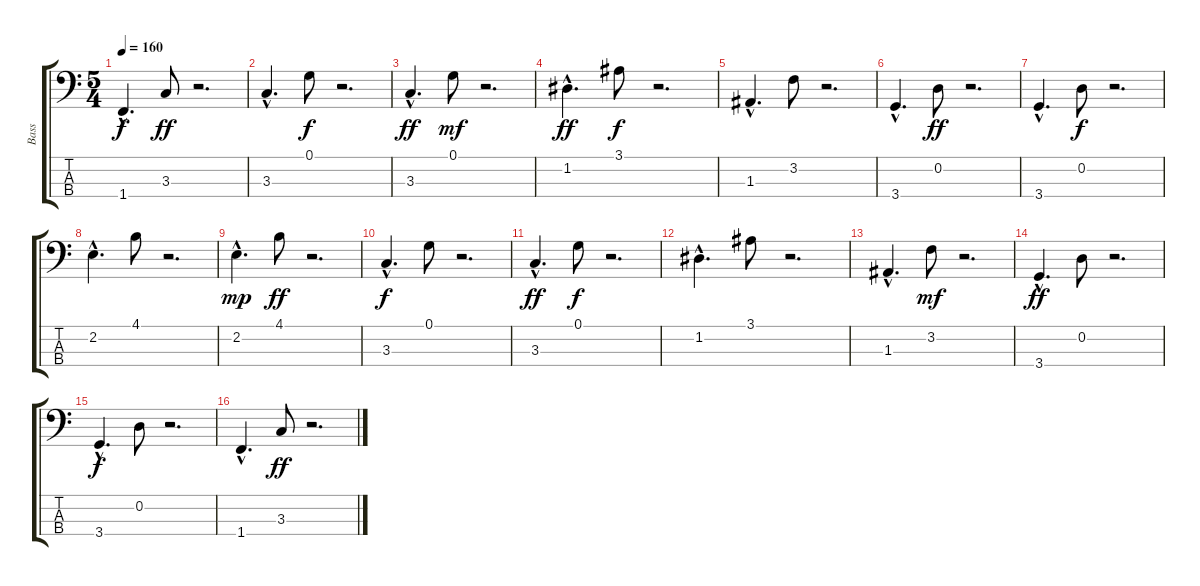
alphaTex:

\track ("Bass" "Bass") {instrument acousticbass}
\staff {score tabs}
\tuning (G2 D2 A1 E1) {hide}
\ts (5 4)
\tempo 160
\clef f4
\ks c
1.4{hac}.4{d dy f} 3.3.8{dy ff} r.2{d} |
3.3{hac}.4{d} 0.1.8{dy f} r.2{d} |
3.3{hac}.4{d dy ff} 0.1.8{dy mf} r.2{d} |
1.2{hac}.4{d dy ff} 3.1.8{dy f} r.2{d} |
1.3{hac}.4{d} 3.2.8 r.2{d} |
3.4{hac}.4{d} 0.2.8{dy ff} r.2{d} |
3.4{hac}.4{d} 0.2.8{dy f} r.2{d} |
2.2{hac}.4{d} 4.1.8 r.2{d} |
2.2{hac}.4{d dy mp} 4.1.8{dy ff} r.2{d} |
3.3{hac}.4{d dy f} 0.1.8 r.2{d} |
3.3{hac}.4{d dy ff} 0.1.8{dy f} r.2{d} |
1.2{hac}.4{d} 3.1.8 r.2{d} |
1.3{hac}.4{d} 3.2.8{dy mf} r.2{d} |
3.4{hac}.4{d dy ff} 0.2.8 r.2{d} |
3.4{hac}.4{d dy f} 0.2.8 r.2{d} |
1.4{hac}.4{d} 3.3.8{dy ff} r.2{d}
